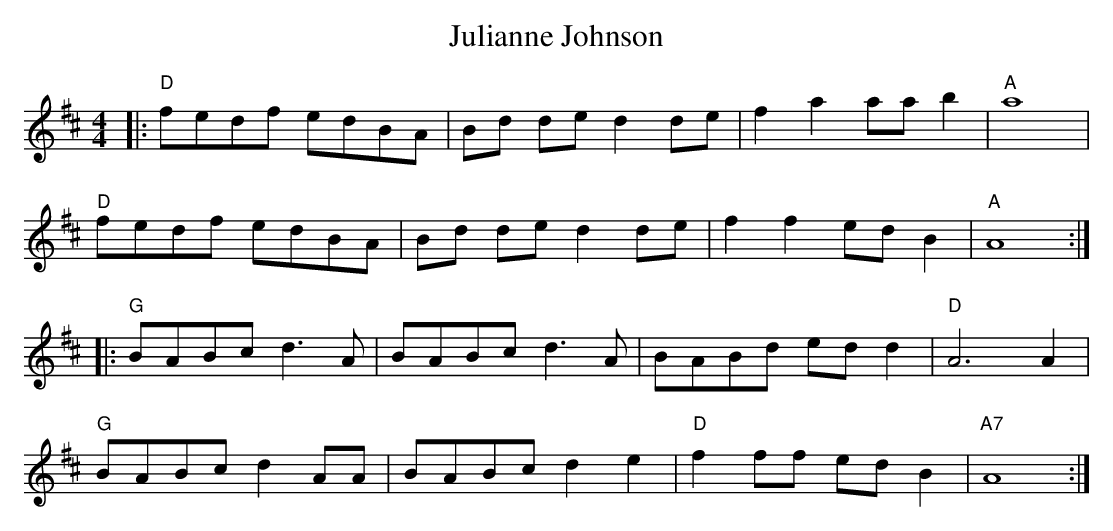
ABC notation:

X:1
T: Julianne Johnson
M: 4/4
L: 1/8
K: Dmaj
|:"D"fedf edBA|Bd de d2de|f2 a2 aab2|"A" a8|
"D"fedf edBA|Bd de d2de|f2 f2 ed B2|"A" A8:|
|:"G" BABc d3A|BABc d3 A|BABd ed d2|"D"A6 A2|
"G"BABc d2 AA|BABc d2 e2|"D"f2ff edB2|"A7"A8:|
